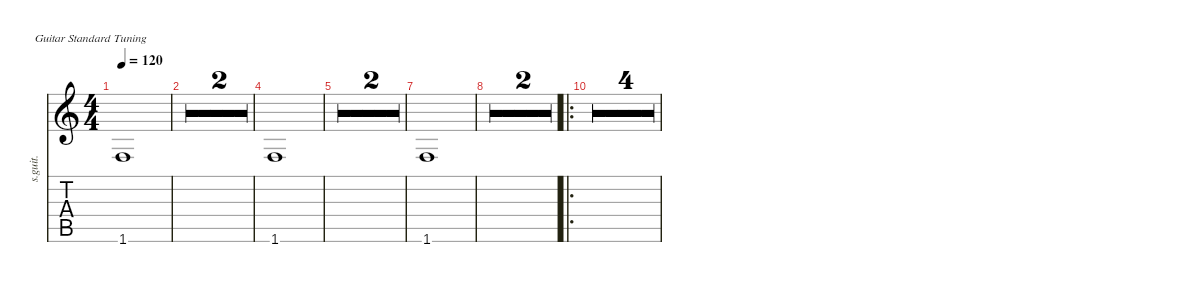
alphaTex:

\defaultSystemsLayout 4
\hideDynamics
\bracketExtendMode nobrackets
\multiBarRest
\track ("Steel Guitar" "s.guit.") {multiBarRest instrument acousticguitarsteel}
\staff {score tabs}
\tuning (E4 B3 G3 D3 A2 E2)
\ts (4 4)
\tempo 120
\clef g2
\ks c
1.6.1{dy mf instrument acousticguitarsteel beam Up} |
|
|
1.6.1{beam Up} |
|
r.1{beam Down} |
1.6.1{beam Up} |
|
|
\ro
|
|
|
\rc 2
